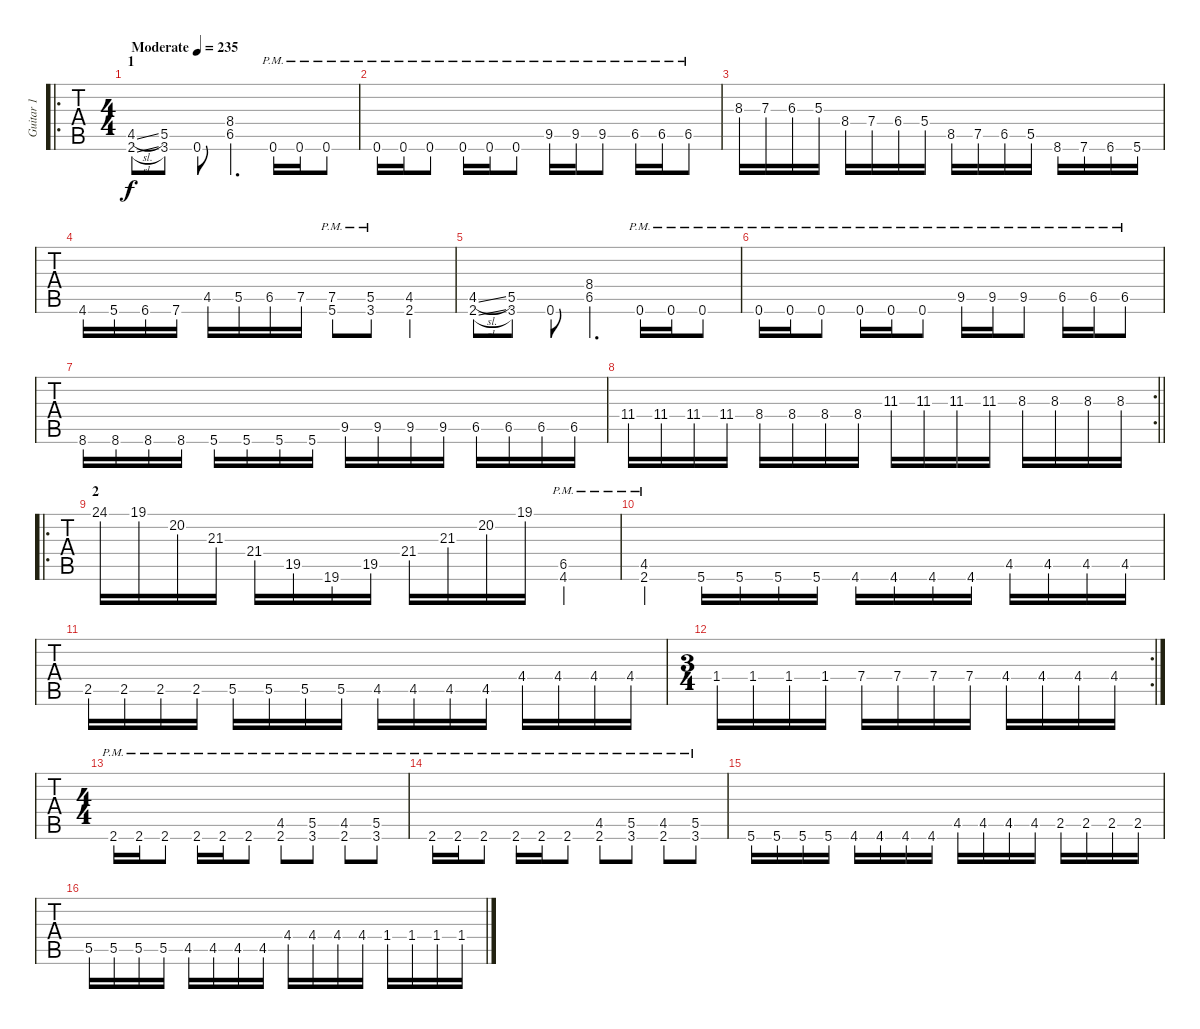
\track ("Guitar 1" "Guitar 1") {instrument distortionguitar}
\staff {tabs}
\tuning (Db4 Ab3 E3 B2 Gb2 Db2) {hide}
\ro
\ts (4 4)
\section ("" "1")
\tempo (235 "Moderate")
\clef g2
\ks c
(4.5{sl} 2.6{sl}).8{dy f instrument distortionguitar} (5.5 3.6).8 0.6.8 (8.4 6.5).4{d} 0.6{pm}.16 0.6{pm}.16 0.6{pm}.8 |
0.6{pm}.16 0.6{pm}.16 0.6{pm}.8 0.6{pm}.16 0.6{pm}.16 0.6{pm}.8 9.5{pm}.16 9.5{pm}.16 9.5{pm}.8 6.5{pm}.16 6.5{pm}.16 6.5{pm}.8 |
8.3.16 7.3.16 6.3.16 5.3.16 8.4.16 7.4.16 6.4.16 5.4.16 8.5.16 7.5.16 6.5.16 5.5.16 8.6.16 7.6.16 6.6.16 5.6.16 |
4.6.16 5.6.16 6.6.16 7.6.16 4.5.16 5.5.16 6.5.16 7.5.16 (7.5{pm} 5.6{pm}).8 (5.5{pm} 3.6{pm}).8 (4.5 2.6).4 |
(4.5{sl} 2.6{sl}).8 (5.5 3.6).8 0.6.8 (8.4 6.5).4{d} 0.6{pm}.16 0.6{pm}.16 0.6{pm}.8 |
0.6{pm}.16 0.6{pm}.16 0.6{pm}.8 0.6{pm}.16 0.6{pm}.16 0.6{pm}.8 9.5{pm}.16 9.5{pm}.16 9.5{pm}.8 6.5{pm}.16 6.5{pm}.16 6.5{pm}.8 |
8.6.16 8.6.16 8.6.16 8.6.16 5.6.16 5.6.16 5.6.16 5.6.16 9.5.16 9.5.16 9.5.16 9.5.16 6.5.16 6.5.16 6.5.16 6.5.16 |
\rc 2
\barLineRight lightlight
11.4.16 11.4.16 11.4.16 11.4.16 8.4.16 8.4.16 8.4.16 8.4.16 11.3.16 11.3.16 11.3.16 11.3.16 8.3.16 8.3.16 8.3.16 8.3.16 |
\ro
\section ("" "2")
24.1.16 19.1.16 20.2.16 21.3.16 21.4.16 19.5.16 19.6.16 19.5.16 21.4.16 21.3.16 20.2.16 19.1.16 (6.5{pm} 4.6{pm}).4 |
(4.5{pm} 2.6{pm}).4 5.6.16 5.6.16 5.6.16 5.6.16 4.6.16 4.6.16 4.6.16 4.6.16 4.5.16 4.5.16 4.5.16 4.5.16 |
2.5.16 2.5.16 2.5.16 2.5.16 5.5.16 5.5.16 5.5.16 5.5.16 4.5.16 4.5.16 4.5.16 4.5.16 4.4.16 4.4.16 4.4.16 4.4.16 |
\rc 2
\ts (3 4)
1.4.16 1.4.16 1.4.16 1.4.16 7.4.16 7.4.16 7.4.16 7.4.16 4.4.16 4.4.16 4.4.16 4.4.16 |
\ts (4 4)
2.6{pm}.16 2.6{pm}.16 2.6{pm}.8 2.6{pm}.16 2.6{pm}.16 2.6{pm}.8 (4.5{pm} 2.6{pm}).8 (5.5{pm} 3.6{pm}).8 (4.5{pm} 2.6{pm}).8 (5.5{pm} 3.6{pm}).8 |
2.6{pm}.16 2.6{pm}.16 2.6{pm}.8 2.6{pm}.16 2.6{pm}.16 2.6{pm}.8 (4.5{pm} 2.6{pm}).8 (5.5{pm} 3.6{pm}).8 (4.5{pm} 2.6{pm}).8 (5.5{pm} 3.6{pm}).8 |
5.6.16 5.6.16 5.6.16 5.6.16 4.6.16 4.6.16 4.6.16 4.6.16 4.5.16 4.5.16 4.5.16 4.5.16 2.5.16 2.5.16 2.5.16 2.5.16 |
5.5.16 5.5.16 5.5.16 5.5.16 4.5.16 4.5.16 4.5.16 4.5.16 4.4.16 4.4.16 4.4.16 4.4.16 1.4.16 1.4.16 1.4.16 1.4.16
